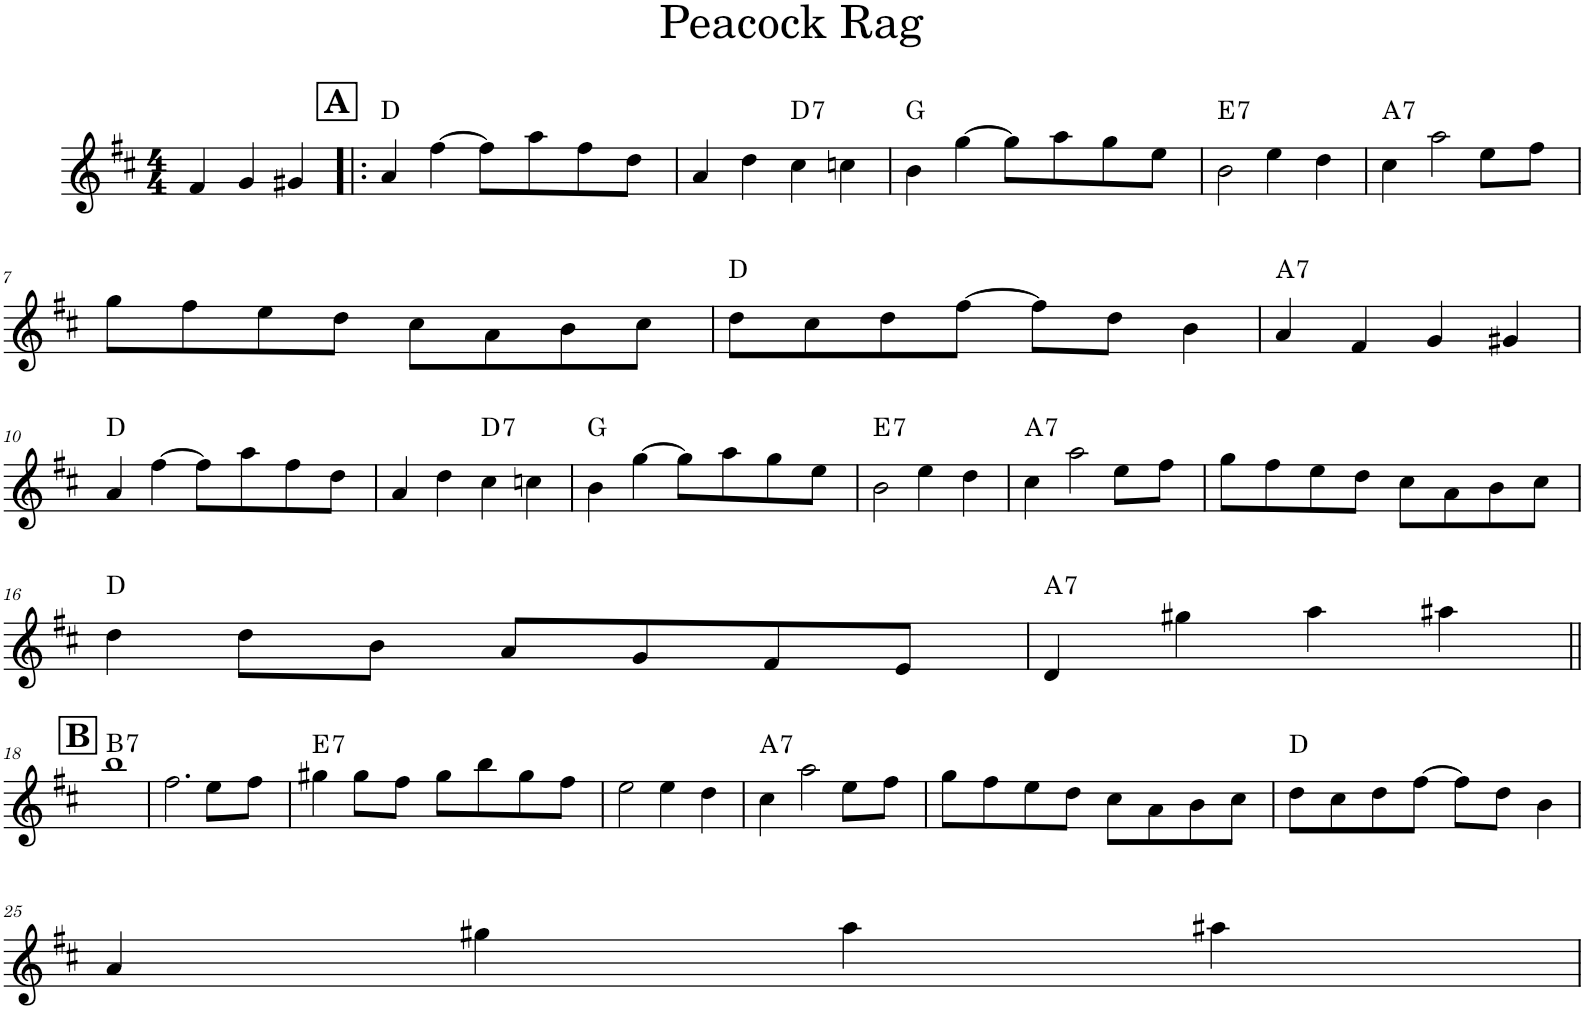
**kern	**harte
*part1	*part1
*staff1	*
*I"Violin	*
*I'Vln	*
*clefG2	*
*k[f#c#]	*
*M4/4	*
=1	=1
4f#/	.
4g/	.
4g#X/	.
!!LO:REH:place=s1:a:B:cj:fs=14:t=A
=2!|:	=2!|:
4a/	D:maj
[4ff#\	.
8ff#\L]	.
8aa\	.
8ff#\	.
8dd\J	.
=3	=3
4a/	.
4dd\	.
!	!LO:H:kt=7
4cc#\	D:7
4ccn\	.
=4	=4
4b\	G:maj
[4gg\	.
8gg\L]	.
8aa\	.
8gg\	.
8ee\J	.
=5	=5
!	!LO:H:kt=7
2b\	E:7
4ee\	.
4dd\	.
=6	=6
!	!LO:H:kt=7
4cc#\	A:7
2aa\	.
8ee\L	.
8ff#\J	.
!!LO:LB:g=z
=7	=7
8gg\L	.
8ff#\	.
8ee\	.
8dd\J	.
8cc#\L	.
8a\	.
8b\	.
8cc#\J	.
=8	=8
8dd\L	D:maj
8cc#\	.
8dd\	.
[8ff#\J	.
8ff#\L]	.
8dd\J	.
4b\	.
=9	=9
!	!LO:H:kt=7
4a/	A:7
4f#/	.
4g/	.
4g#X/	.
!!LO:LB:g=z
=10	=10
4a/	D:maj
[4ff#\	.
8ff#\L]	.
8aa\	.
8ff#\	.
8dd\J	.
=11	=11
4a/	.
4dd\	.
!	!LO:H:kt=7
4cc#\	D:7
4ccn\	.
=12	=12
4b\	G:maj
[4gg\	.
8gg\L]	.
8aa\	.
8gg\	.
8ee\J	.
=13	=13
!	!LO:H:kt=7
2b\	E:7
4ee\	.
4dd\	.
=14	=14
!	!LO:H:kt=7
4cc#\	A:7
2aa\	.
8ee\L	.
8ff#\J	.
=15	=15
8gg\L	.
8ff#\	.
8ee\	.
8dd\J	.
8cc#\L	.
8a\	.
8b\	.
8cc#\J	.
!!LO:LB:g=z
=16	=16
4dd\	D:maj
8dd\L	.
8b\J	.
8a/L	.
8g/	.
8f#/	.
8e/J	.
=17	=17
!	!LO:H:kt=7
4d/	A:7
4gg#X\	.
4aa\	.
4aa#X\	.
!!LO:LB:g=z
!!LO:REH:place=s1:a:B:cj:fs=14:t=B
=18||	=18||
!	!LO:H:kt=7
1bb	B:7
=19	=19
2.ff#\	.
8ee\L	.
8ff#\J	.
=20	=20
!	!LO:H:kt=7
4gg#X\	E:7
8gg#\L	.
8ff#\J	.
8gg#\L	.
8bb\	.
8gg#\	.
8ff#\J	.
=21	=21
2ee\	.
4ee\	.
4dd\	.
=22	=22
!	!LO:H:kt=7
4cc#\	A:7
2aa\	.
8ee\L	.
8ff#\J	.
=23	=23
8gg\L	.
8ff#\	.
8ee\	.
8dd\J	.
8cc#\L	.
8a\	.
8b\	.
8cc#\J	.
=24	=24
8dd\L	D:maj
8cc#\	.
8dd\	.
[8ff#\J	.
8ff#\L]	.
8dd\J	.
4b\	.
!!LO:LB:g=z
=25	=25
4a/	.
4gg#X\	.
4aa\	.
4aa#X\	.
=	=
*-	*-
